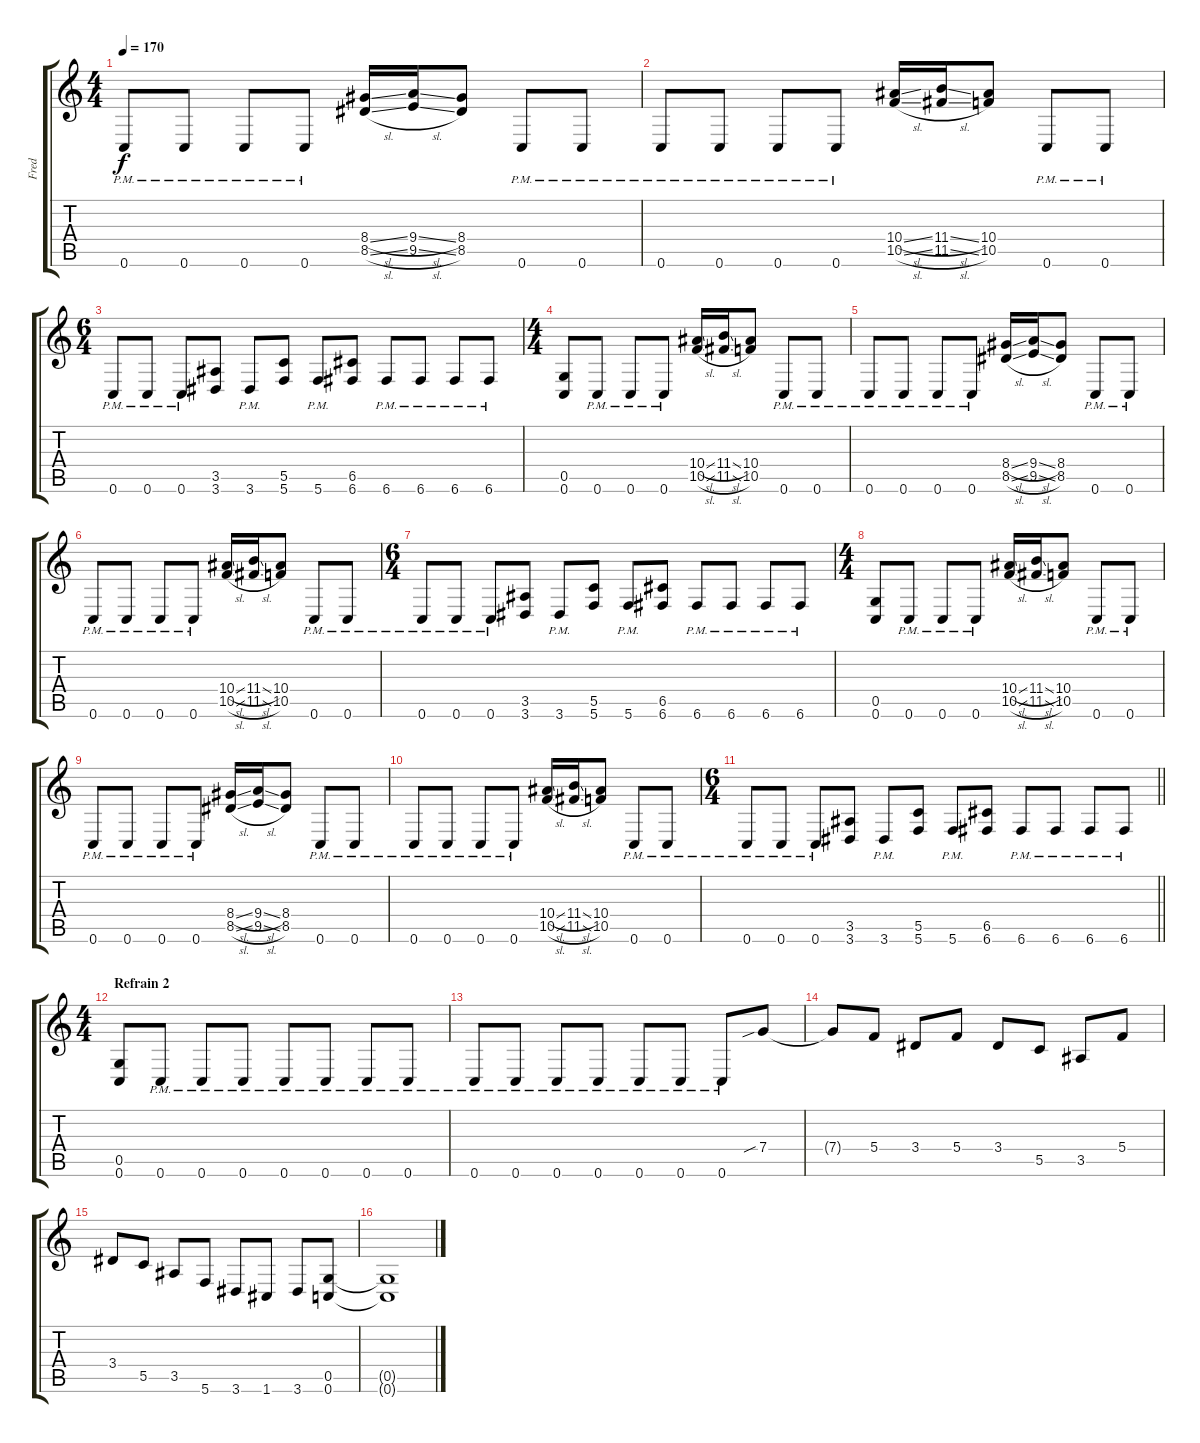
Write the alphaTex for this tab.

\track ("Fred" "Fred") {instrument distortionguitar}
\staff {score tabs}
\tuning (D4 A3 F3 C3 G2 C2) {hide}
\ts (4 4)
\tempo 170
\clef g2
\ks c
0.6{pm}.8{dy f} 0.6{pm}.8 0.6{pm}.8 0.6{pm}.8 (8.4{sl} 8.5{sl}).16 (9.4{sl} 9.5{sl}).16 (8.4 8.5).8 0.6{pm}.8 0.6{pm}.8 |
0.6{pm}.8 0.6{pm}.8 0.6{pm}.8 0.6{pm}.8 (10.4{sl} 10.5{sl}).16 (11.4{sl} 11.5{sl}).16 (10.4 10.5).8 0.6{pm}.8 0.6{pm}.8 |
\ts (6 4)
0.6{pm}.8 0.6{pm}.8 0.6{pm}.8 (3.5 3.6).8 3.6{pm}.8 (5.5 5.6).8 5.6{pm}.8 (6.5 6.6).8 6.6{pm}.8 6.6{pm}.8 6.6{pm}.8 6.6{pm}.8 |
\ts (4 4)
(0.5 0.6).8 0.6{pm}.8 0.6{pm}.8 0.6{pm}.8 (10.4{sl} 10.5{sl}).16 (11.4{sl} 11.5{sl}).16 (10.4 10.5).8 0.6{pm}.8 0.6{pm}.8 |
0.6{pm}.8 0.6{pm}.8 0.6{pm}.8 0.6{pm}.8 (8.4{sl} 8.5{sl}).16 (9.4{sl} 9.5{sl}).16 (8.4 8.5).8 0.6{pm}.8 0.6{pm}.8 |
0.6{pm}.8 0.6{pm}.8 0.6{pm}.8 0.6{pm}.8 (10.4{sl} 10.5{sl}).16 (11.4{sl} 11.5{sl}).16 (10.4 10.5).8 0.6{pm}.8 0.6{pm}.8 |
\ts (6 4)
0.6{pm}.8 0.6{pm}.8 0.6{pm}.8 (3.5 3.6).8 3.6{pm}.8 (5.5 5.6).8 5.6{pm}.8 (6.5 6.6).8 6.6{pm}.8 6.6{pm}.8 6.6{pm}.8 6.6{pm}.8 |
\ts (4 4)
(0.5 0.6).8 0.6{pm}.8 0.6{pm}.8 0.6{pm}.8 (10.4{sl} 10.5{sl}).16 (11.4{sl} 11.5{sl}).16 (10.4 10.5).8 0.6{pm}.8 0.6{pm}.8 |
0.6{pm}.8 0.6{pm}.8 0.6{pm}.8 0.6{pm}.8 (8.4{sl} 8.5{sl}).16 (9.4{sl} 9.5{sl}).16 (8.4 8.5).8 0.6{pm}.8 0.6{pm}.8 |
0.6{pm}.8 0.6{pm}.8 0.6{pm}.8 0.6{pm}.8 (10.4{sl} 10.5{sl}).16 (11.4{sl} 11.5{sl}).16 (10.4 10.5).8 0.6{pm}.8 0.6{pm}.8 |
\ts (6 4)
\barLineRight lightlight
0.6{pm}.8 0.6{pm}.8 0.6{pm}.8 (3.5 3.6).8 3.6{pm}.8 (5.5 5.6).8 5.6{pm}.8 (6.5 6.6).8 6.6{pm}.8 6.6{pm}.8 6.6{pm}.8 6.6{pm}.8 |
\ts (4 4)
\section ("" "Refrain 2")
(0.5 0.6).8 0.6{pm}.8 0.6{pm}.8 0.6{pm}.8 0.6{pm}.8 0.6{pm}.8 0.6{pm}.8 0.6{pm}.8 |
0.6{pm}.8 0.6{pm}.8 0.6{pm}.8 0.6{pm}.8 0.6{pm}.8 0.6{pm}.8 0.6{pm}.8 7.4{sib}.8 |
7.4{t}.8 5.4.8 3.4.8 5.4.8 3.4.8 5.5.8 3.5.8 5.4.8 |
3.4.8 5.5.8 3.5.8 5.6.8 3.6.8 1.6.8 3.6.8 (0.5 0.6).8 |
(0.5{t} 0.6{t}).1
